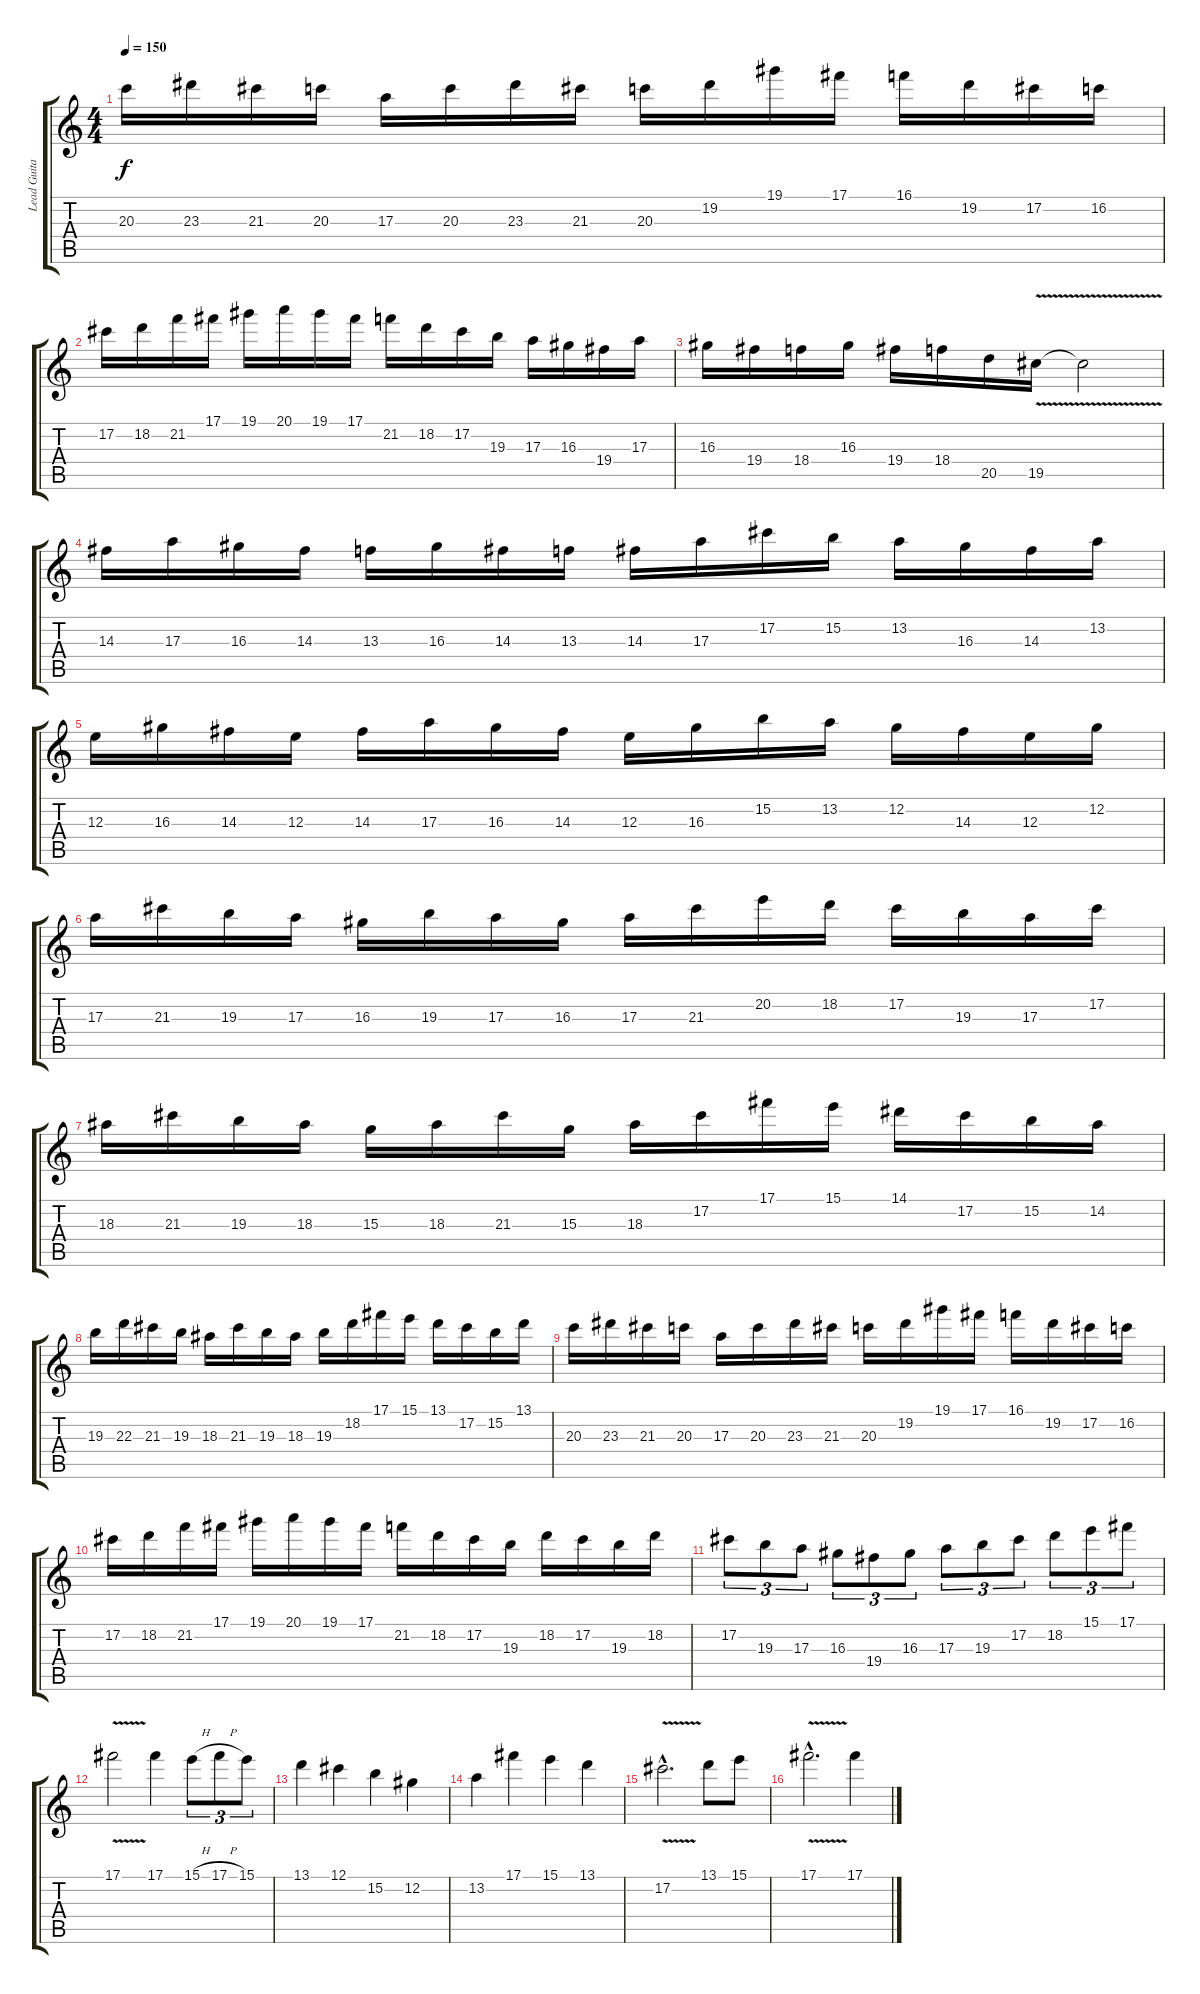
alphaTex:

\track ("Lead Guitar" "Lead Guita") {instrument overdrivenguitar}
\staff {score tabs}
\tuning (Db4 Ab3 E3 B2 Gb2 Db2) {hide}
\ts (4 4)
\tempo 150
\clef g2
\ks c
20.3.16{dy f} 23.3.16 21.3.16 20.3.16 17.3.16 20.3.16 23.3.16 21.3.16 20.3.16 19.2.16 19.1.16 17.1.16 16.1.16 19.2.16 17.2.16 16.2.16 |
17.2.16 18.2.16 21.2.16 17.1.16 19.1.16 20.1.16 19.1.16 17.1.16 21.2.16 18.2.16 17.2.16 19.3.16 17.3.16 16.3.16 19.4.16 17.3.16 |
16.3.16 19.4.16 18.4.16 16.3.16 19.4.16 18.4.16 20.5.16 19.5{v}.16 19.5{t}.2 |
14.3.16 17.3.16 16.3.16 14.3.16 13.3.16 16.3.16 14.3.16 13.3.16 14.3.16 17.3.16 17.2.16 15.2.16 13.2.16 16.3.16 14.3.16 13.2.16 |
12.3.16 16.3.16 14.3.16 12.3.16 14.3.16 17.3.16 16.3.16 14.3.16 12.3.16 16.3.16 15.2.16 13.2.16 12.2.16 14.3.16 12.3.16 12.2.16 |
17.3.16 21.3.16 19.3.16 17.3.16 16.3.16 19.3.16 17.3.16 16.3.16 17.3.16 21.3.16 20.2.16 18.2.16 17.2.16 19.3.16 17.3.16 17.2.16 |
18.3.16 21.3.16 19.3.16 18.3.16 15.3.16 18.3.16 21.3.16 15.3.16 18.3.16 17.2.16 17.1.16 15.1.16 14.1.16 17.2.16 15.2.16 14.2.16 |
19.3.16 22.3.16 21.3.16 19.3.16 18.3.16 21.3.16 19.3.16 18.3.16 19.3.16 18.2.16 17.1.16 15.1.16 13.1.16 17.2.16 15.2.16 13.1.16 |
20.3.16 23.3.16 21.3.16 20.3.16 17.3.16 20.3.16 23.3.16 21.3.16 20.3.16 19.2.16 19.1.16 17.1.16 16.1.16 19.2.16 17.2.16 16.2.16 |
17.2.16 18.2.16 21.2.16 17.1.16 19.1.16 20.1.16 19.1.16 17.1.16 21.2.16 18.2.16 17.2.16 19.3.16 18.2.16 17.2.16 19.3.16 18.2.16 |
17.2.8{tu (3 2)} 19.3.8{tu (3 2)} 17.3.8{tu (3 2)} 16.3.8{tu (3 2)} 19.4.8{tu (3 2)} 16.3.8{tu (3 2)} 17.3.8{tu (3 2)} 19.3.8{tu (3 2)} 17.2.8{tu (3 2)} 18.2.8{tu (3 2)} 15.1.8{tu (3 2)} 17.1.8{tu (3 2)} |
17.1{v}.2 17.1.4 15.1{h}.8{tu (3 2)} 17.1{h}.8{tu (3 2)} 15.1.8{tu (3 2)} |
13.1.4 12.1.4 15.2.4 12.2.4 |
13.2.4 17.1.4 15.1.4 13.1.4 |
17.2{v hac}.2{d} 13.1.8 15.1.8 |
17.1{v hac}.2{d} 17.1.4
